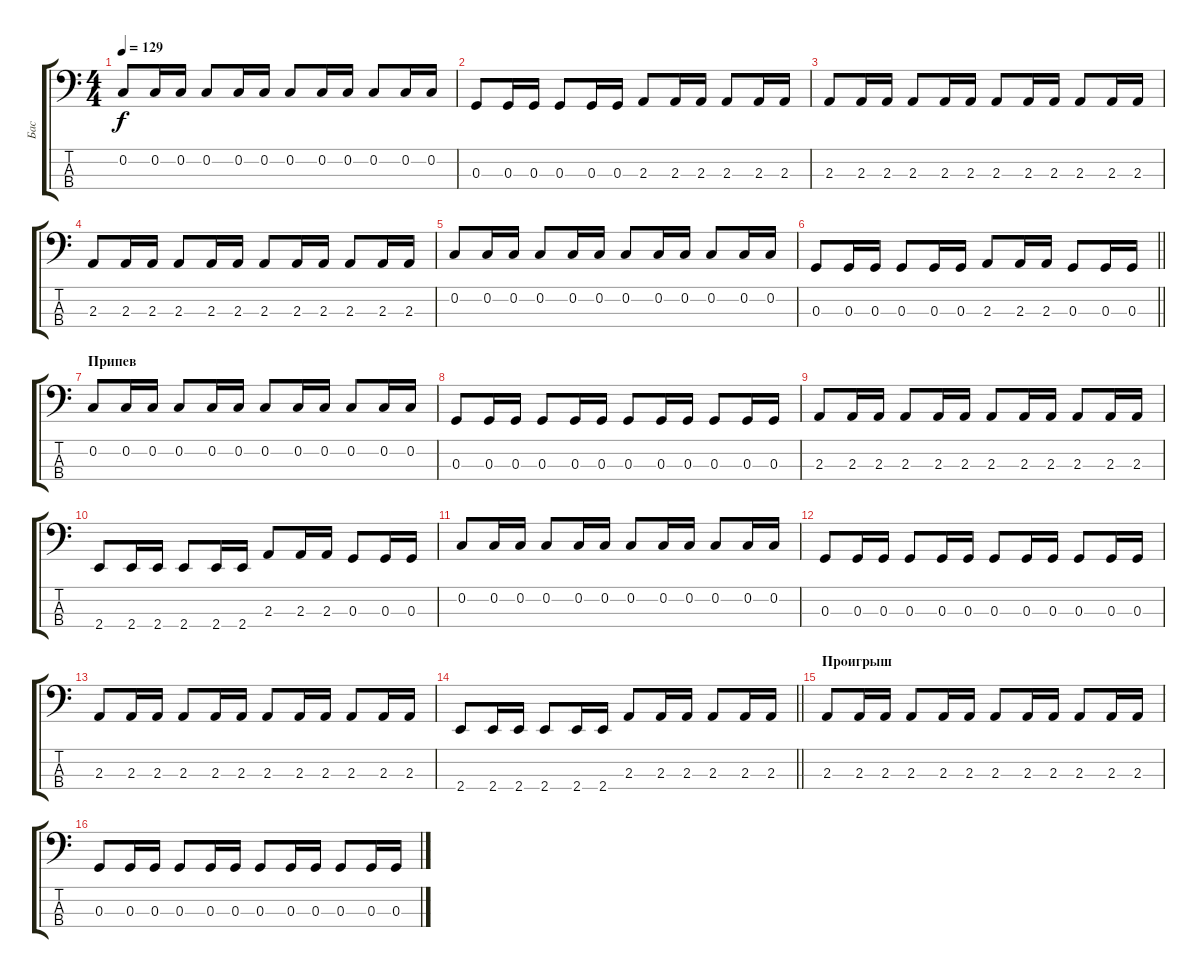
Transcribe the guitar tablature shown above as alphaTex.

\track ("Бас" "Бас") {instrument electricbassfinger}
\staff {score tabs}
\tuning (F2 C2 G1 D1) {hide}
\ts (4 4)
\tempo 129
\clef f4
\ks c
0.2.8{dy f} 0.2.16 0.2.16 0.2.8 0.2.16 0.2.16 0.2.8 0.2.16 0.2.16 0.2.8 0.2.16 0.2.16 |
0.3.8 0.3.16 0.3.16 0.3.8 0.3.16 0.3.16 2.3.8 2.3.16 2.3.16 2.3.8 2.3.16 2.3.16 |
2.3.8 2.3.16 2.3.16 2.3.8 2.3.16 2.3.16 2.3.8 2.3.16 2.3.16 2.3.8 2.3.16 2.3.16 |
2.3.8 2.3.16 2.3.16 2.3.8 2.3.16 2.3.16 2.3.8 2.3.16 2.3.16 2.3.8 2.3.16 2.3.16 |
0.2.8 0.2.16 0.2.16 0.2.8 0.2.16 0.2.16 0.2.8 0.2.16 0.2.16 0.2.8 0.2.16 0.2.16 |
\barLineRight lightlight
0.3.8 0.3.16 0.3.16 0.3.8 0.3.16 0.3.16 2.3.8 2.3.16 2.3.16 0.3.8 0.3.16 0.3.16 |
\section ("" "Припев")
0.2.8 0.2.16 0.2.16 0.2.8 0.2.16 0.2.16 0.2.8 0.2.16 0.2.16 0.2.8 0.2.16 0.2.16 |
0.3.8 0.3.16 0.3.16 0.3.8 0.3.16 0.3.16 0.3.8 0.3.16 0.3.16 0.3.8 0.3.16 0.3.16 |
2.3.8 2.3.16 2.3.16 2.3.8 2.3.16 2.3.16 2.3.8 2.3.16 2.3.16 2.3.8 2.3.16 2.3.16 |
2.4.8 2.4.16 2.4.16 2.4.8 2.4.16 2.4.16 2.3.8 2.3.16 2.3.16 0.3.8 0.3.16 0.3.16 |
0.2.8 0.2.16 0.2.16 0.2.8 0.2.16 0.2.16 0.2.8 0.2.16 0.2.16 0.2.8 0.2.16 0.2.16 |
0.3.8 0.3.16 0.3.16 0.3.8 0.3.16 0.3.16 0.3.8 0.3.16 0.3.16 0.3.8 0.3.16 0.3.16 |
2.3.8 2.3.16 2.3.16 2.3.8 2.3.16 2.3.16 2.3.8 2.3.16 2.3.16 2.3.8 2.3.16 2.3.16 |
\barLineRight lightlight
2.4.8 2.4.16 2.4.16 2.4.8 2.4.16 2.4.16 2.3.8 2.3.16 2.3.16 2.3.8 2.3.16 2.3.16 |
\section ("" "Проигрыш")
2.3.8 2.3.16 2.3.16 2.3.8 2.3.16 2.3.16 2.3.8 2.3.16 2.3.16 2.3.8 2.3.16 2.3.16 |
0.3.8 0.3.16 0.3.16 0.3.8 0.3.16 0.3.16 0.3.8 0.3.16 0.3.16 0.3.8 0.3.16 0.3.16
